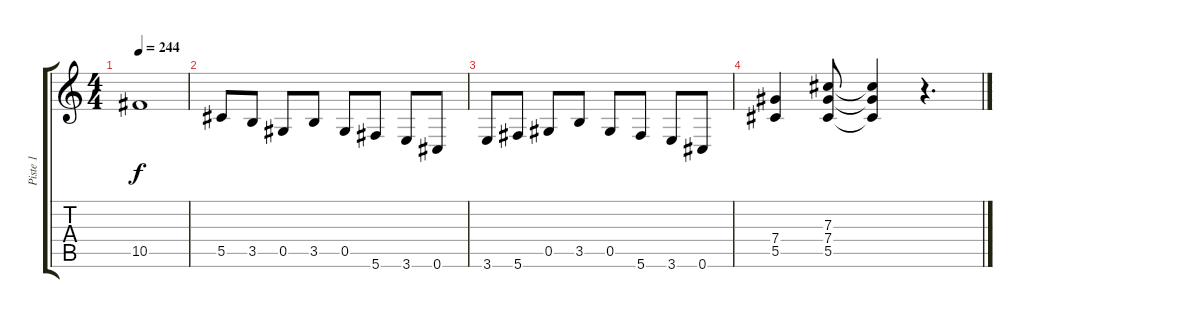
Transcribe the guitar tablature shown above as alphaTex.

\track ("Piste 1" "Piste 1") {instrument distortionguitar}
\staff {score tabs}
\tuning (Eb4 Bb3 Gb3 Db3 Ab2 Db2) {hide}
\ts (4 4)
\tempo 244
\clef g2
\ks c
10.5{t}.1{dy f} |
5.5.8 3.5.8 0.5.8 3.5.8 0.5.8 5.6.8 3.6.8 0.6.8 |
3.6.8 5.6.8 0.5.8 3.5.8 0.5.8 5.6.8 3.6.8 0.6.8 |
(7.4 5.5).4 (7.3 7.4 5.5).8 (7.3{t} 7.4{t} 5.5{t}).4 r.4{d}
